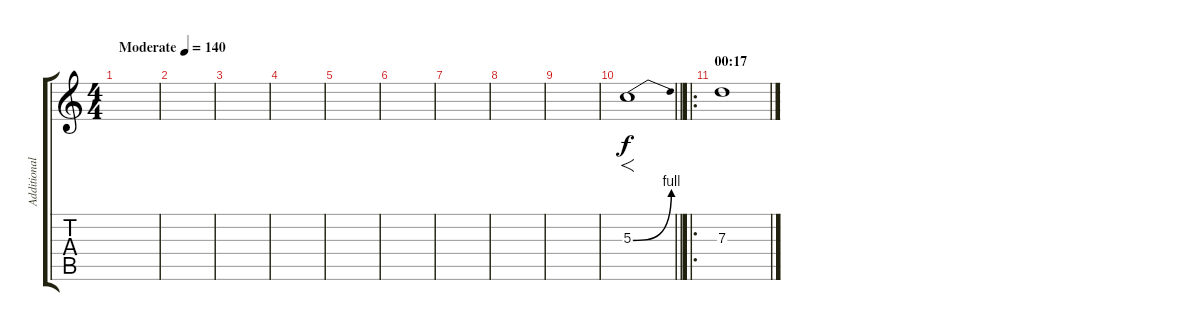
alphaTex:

\track ("Additional Guitar 2" "Additional") {instrument overdrivenguitar}
\staff {score tabs}
\tuning (E4 B3 G3 D3 A2 D2) {hide}
\ts (4 4)
\tempo (140 "Moderate")
\clef g2
\ks c
|
|
|
|
|
|
|
|
|
\barLineRight lightlight
5.3{be (bend 0 0 60 4)}.1{f} |
\ro
\section ("" "00:17")
7.3.1{volume 0}
